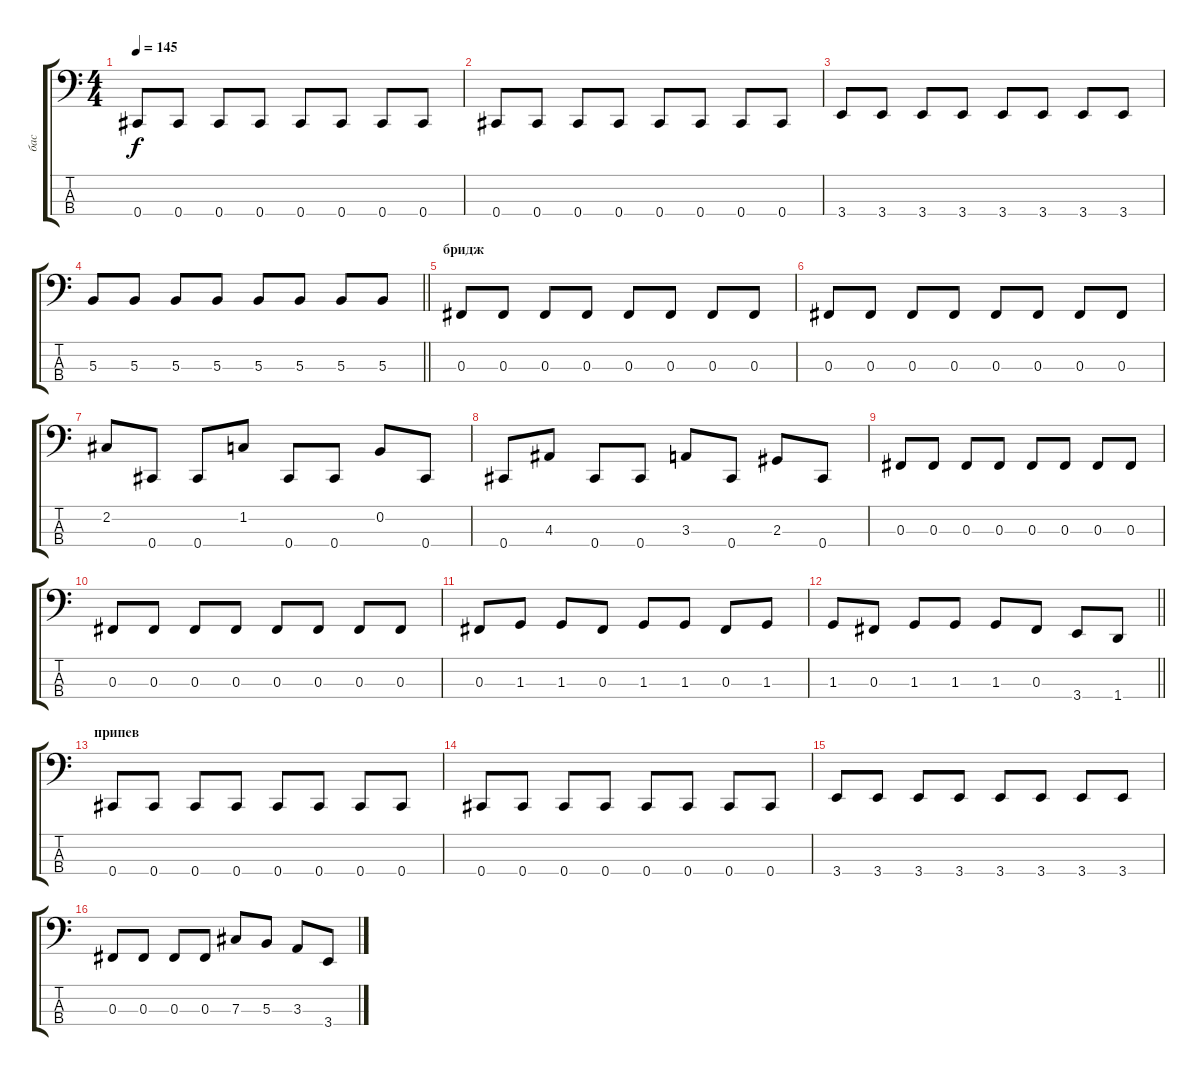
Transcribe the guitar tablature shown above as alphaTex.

\track ("бас" "бас") {instrument electricbassfinger}
\staff {score tabs}
\tuning (E2 B1 Gb1 Db1) {hide}
\ts (4 4)
\tempo 145
\clef f4
\ks c
0.4.8{dy f} 0.4.8 0.4.8 0.4.8 0.4.8 0.4.8 0.4.8 0.4.8 |
0.4.8 0.4.8 0.4.8 0.4.8 0.4.8 0.4.8 0.4.8 0.4.8 |
3.4.8 3.4.8 3.4.8 3.4.8 3.4.8 3.4.8 3.4.8 3.4.8 |
\barLineRight lightlight
5.3.8 5.3.8 5.3.8 5.3.8 5.3.8 5.3.8 5.3.8 5.3.8 |
\section ("" "бридж")
0.3.8 0.3.8 0.3.8 0.3.8 0.3.8 0.3.8 0.3.8 0.3.8 |
0.3.8 0.3.8 0.3.8 0.3.8 0.3.8 0.3.8 0.3.8 0.3.8 |
2.2.8 0.4.8 0.4.8 1.2.8 0.4.8 0.4.8 0.2.8 0.4.8 |
0.4.8 4.3.8 0.4.8 0.4.8 3.3.8 0.4.8 2.3.8 0.4.8 |
0.3.8 0.3.8 0.3.8 0.3.8 0.3.8 0.3.8 0.3.8 0.3.8 |
0.3.8 0.3.8 0.3.8 0.3.8 0.3.8 0.3.8 0.3.8 0.3.8 |
0.3.8 1.3.8 1.3.8 0.3.8 1.3.8 1.3.8 0.3.8 1.3.8 |
\barLineRight lightlight
1.3.8 0.3.8 1.3.8 1.3.8 1.3.8 0.3.8 3.4.8 1.4.8 |
\section ("" "припев")
0.4.8 0.4.8 0.4.8 0.4.8 0.4.8 0.4.8 0.4.8 0.4.8 |
0.4.8 0.4.8 0.4.8 0.4.8 0.4.8 0.4.8 0.4.8 0.4.8 |
3.4.8 3.4.8 3.4.8 3.4.8 3.4.8 3.4.8 3.4.8 3.4.8 |
0.3.8 0.3.8 0.3.8 0.3.8 7.3.8 5.3.8 3.3.8 3.4.8
